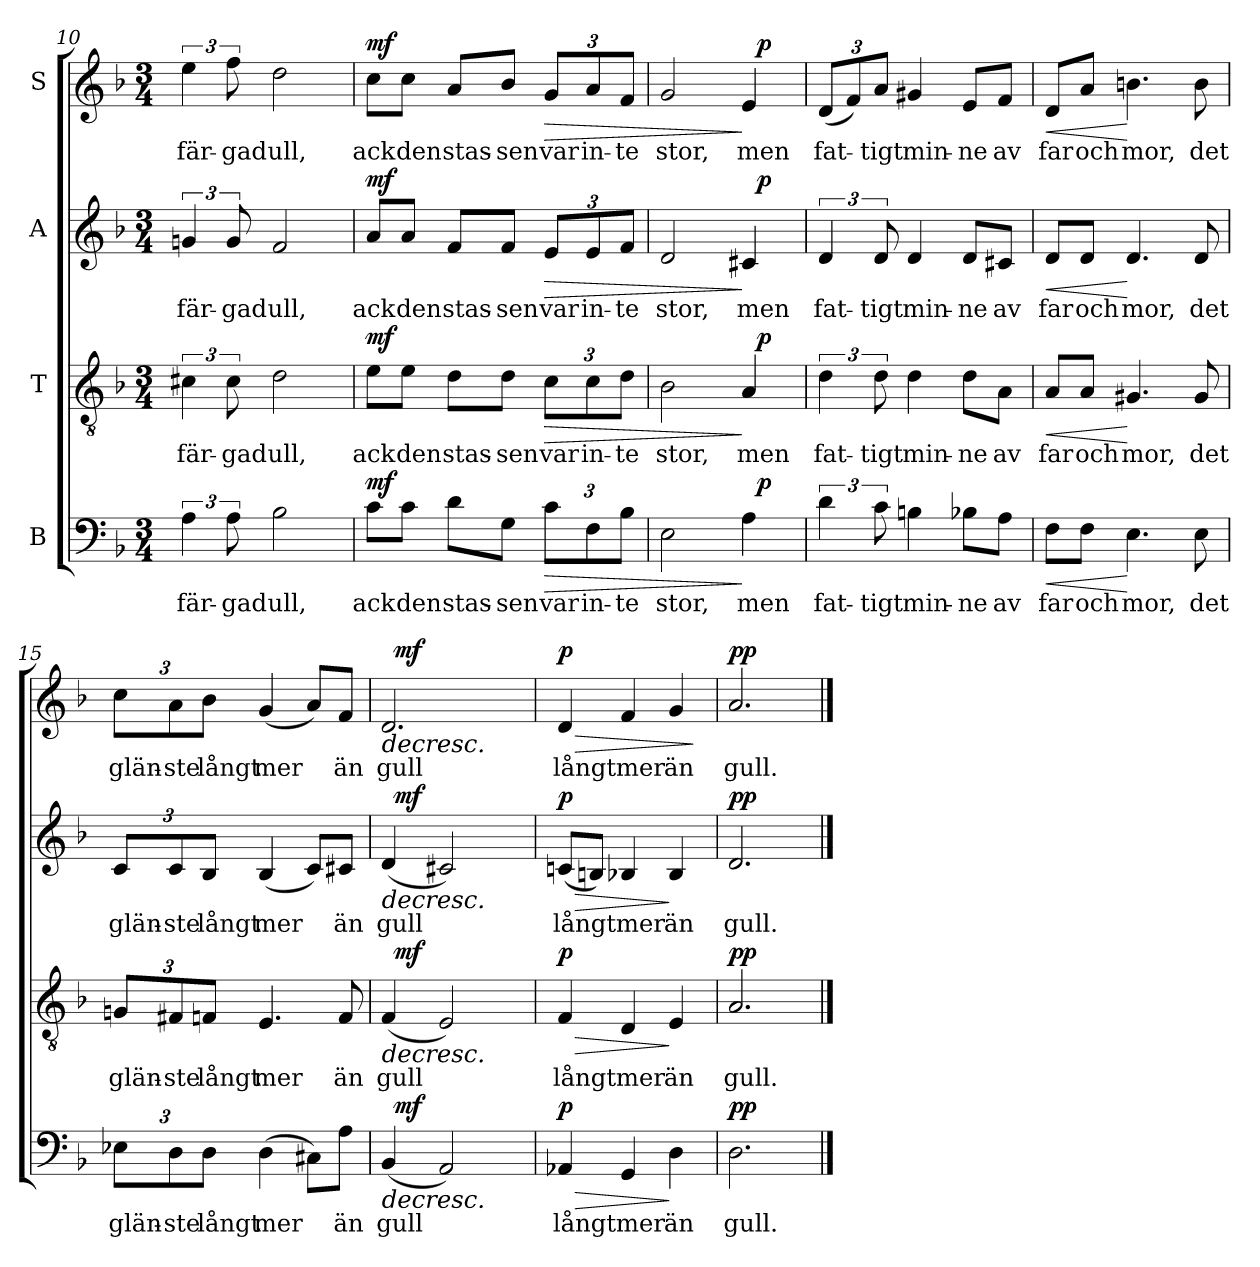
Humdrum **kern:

**kern	**text	**dynam	**kern	**text	**dynam	**kern	**text	**dynam	**kern	**text	**dynam
*part4	*part4	*part4	*part3	*part3	*part3	*part2	*part2	*part2	*part1	*part1	*part1
*staff4	*staff4	*staff4	*staff3	*staff3	*staff3	*staff2	*staff2	*staff2	*staff1	*staff1	*staff1
*I"B	*	*	*I"T	*	*	*I"A	*	*	*I"S	*	*
*clefF4	*	*	*clefGv2	*	*	*clefG2	*	*	*clefG2	*	*
*k[b-]	*	*	*k[b-]	*	*	*k[b-]	*	*	*k[b-]	*	*
*d:	*	*	*d:	*	*	*d:	*	*	*d:	*	*
*M3/4	*	*	*M3/4	*	*	*M3/4	*	*	*M3/4	*	*
=10	=10	=10	=10	=10	=10	=10	=10	=10	=10	=10	=10
!	!LO:LY:b	!	!	!LO:LY:b	!	!	!LO:LY:b	!	!	!LO:LY:b	!
6A\	fär-	.	6c#X\	fär-	.	6gni/	fär-	.	6ee\	fär-	.
!	!LO:LY:b	!	!	!LO:LY:b	!	!	!LO:LY:b	!	!	!LO:LY:b	!
12A\	-gad	.	12c#\	-gad	.	12g/	-gad	.	12ff\	-gad	.
!	!LO:LY:b	!	!	!LO:LY:b	!	!	!LO:LY:b	!	!	!LO:LY:b	!
2B-\	ull,	.	2d\	ull,	.	2f/	ull,	.	2dd\	ull,	.
=11	=11	=11	=11	=11	=11	=11	=11	=11	=11	=11	=11
!	!LO:LY:b	!LO:DY:a	!	!LO:LY:b	!LO:DY:a	!	!LO:LY:b	!LO:DY:a	!	!LO:LY:b	!LO:DY:a
8c\L	ack	mf	8e\L	ack	mf	8a/L	ack	mf	8cc\L	ack	mf
!	!LO:LY:b	!	!	!LO:LY:b	!	!	!LO:LY:b	!	!	!LO:LY:b	!
8c\J	den	.	8e\J	den	.	8a/J	den	.	8cc\J	den	.
!	!LO:LY:b	!	!	!LO:LY:b	!	!	!LO:LY:b	!	!	!LO:LY:b	!
8d\L	stas-	.	8d\L	stas-	.	8f/L	stas-	.	8a/L	stas-	.
!	!LO:LY:b	!	!	!LO:LY:b	!	!	!LO:LY:b	!	!	!LO:LY:b	!
8G\J	-sen	.	8d\J	-sen	.	8f/J	-sen	.	8b-/J	-sen	.
!	!LO:LY:b	!LO:HP:b	!	!LO:LY:b	!LO:HP:b	!	!LO:LY:b	!LO:HP:b	!	!LO:LY:b	!LO:HP:b
12c\L	var	>	12c\L	var	>	12e/L	var	>	12g/L	var	>
!	!LO:LY:b	!	!	!LO:LY:b	!	!	!LO:LY:b	!	!	!LO:LY:b	!
12F\	in-	.	12c\	in-	.	12e/	in-	.	12a/	in-	.
!	!LO:LY:b	!	!	!LO:LY:b	!	!	!LO:LY:b	!	!	!LO:LY:b	!
12B-\J	-te	.	12d\J	-te	.	12f/J	-te	.	12f/J	-te	.
=12	=12	=12	=12	=12	=12	=12	=12	=12	=12	=12	=12
!	!LO:LY:b	!	!	!LO:LY:b	!	!	!LO:LY:b	!	!	!LO:LY:b	!
*^	*	*	*^	*	*	*^	*	*	*^	*	*
2E\	2ryy	stor,	.	2B-\	2ryy	stor,	.	2d/	2ryy	stor,	.	2g/	2ryy	stor,	.
!	!	!LO:LY:b	!	!	!	!LO:LY:b	!	!	!	!LO:LY:b	!	!	!	!LO:LY:b	!
4A\	32ryy	men	]	4A/	32ryy	men	]	4c#X/	32ryy	men	]	4e/	32ryy	men	]
!	!	!	!LO:DY:a	!	!	!	!LO:DY:a	!	!	!	!LO:DY:a	!	!	!	!LO:DY:a
.	8..ryy	.	p	.	8..ryy	.	p	.	8..ryy	.	p	.	8..ryy	.	p
=13	=13	=13	=13	=13	=13	=13	=13	=13	=13	=13	=13	=13	=13	=13	=13
!	!	!LO:LY:b	!	!	!	!LO:LY:b	!	!	!	!LO:LY:b	!	!	!	!LO:LY:b	!
*v	*v	*	*	*	*	*	*	*v	*v	*	*	*v	*v	*	*
*	*	*	*v	*v	*	*	*	*	*	*	*	*
6d\	fat-	.	6d\	fat-	.	6d/	fat-	.	(<12d/L	fat-	.
.	.	.	.	.	.	.	.	.	12f/)	.	.
!	!LO:LY:b	!	!	!LO:LY:b	!	!	!LO:LY:b	!	!	!LO:LY:b	!
12c\	-tigt	.	12d\	-tigt	.	12d/	-tigt	.	12a/J	-tigt	.
!	!LO:LY:b	!	!	!LO:LY:b	!	!	!LO:LY:b	!	!	!LO:LY:b	!
4Bn\	min-	.	4d\	min-	.	4d/	min-	.	4g#X/	min-	.
!	!LO:LY:b	!	!	!LO:LY:b	!	!	!LO:LY:b	!	!	!LO:LY:b	!
8B-X\L	-ne	.	8d\L	-ne	.	8d/L	-ne	.	8e/L	-ne	.
!	!LO:LY:b	!	!	!LO:LY:b	!	!	!LO:LY:b	!	!	!LO:LY:b	!
8A\J	av	.	8A\J	av	.	8c#X/J	av	.	8f/J	av	.
!!LO:LB:g=z
=14	=14	=14	=14	=14	=14	=14	=14	=14	=14	=14	=14
!	!LO:LY:b	!LO:HP:b	!	!LO:LY:b	!LO:HP:b	!	!LO:LY:b	!LO:HP:b	!	!LO:LY:b	!LO:HP:b
8F\L	far	<	8A/L	far	<	8d/L	far	<	8d/L	far	<
!	!LO:LY:b	!	!	!LO:LY:b	!	!	!LO:LY:b	!	!	!LO:LY:b	!
8F\J	och	.	8A/J	och	.	8d/J	och	.	8a/J	och	.
!	!LO:LY:b	!	!	!LO:LY:b	!	!	!LO:LY:b	!	!	!LO:LY:b	!
4.E\	mor,	[	4.G#X/	mor,	[	4.d/	mor,	[	4.bn\	mor,	[
!	!LO:LY:b	!	!	!LO:LY:b	!	!	!LO:LY:b	!	!	!LO:LY:b	!
8E\	det	.	8G#/	det	.	8d/	det	.	8b\	det	.
=15	=15	=15	=15	=15	=15	=15	=15	=15	=15	=15	=15
!	!LO:LY:b	!	!	!LO:LY:b	!	!	!LO:LY:b	!	!	!LO:LY:b	!
12E-X\L	glän-	.	12Gni/L	glän-	.	12c/L	glän-	.	12cc\L	glän-	.
!	!LO:LY:b	!	!	!LO:LY:b	!	!	!LO:LY:b	!	!	!LO:LY:b	!
12D\	-ste	.	12F#X/	-ste	.	12c/	-ste	.	12a\	-ste	.
!	!LO:LY:b	!	!	!LO:LY:b	!	!	!LO:LY:b	!	!	!LO:LY:b	!
12D\J	långt	.	12Fn/J	långt	.	12B-/J	långt	.	12b-\J	långt	.
!	!LO:LY:b	!	!	!LO:LY:b	!	!	!LO:LY:b	!	!	!LO:LY:b	!
(>4D\	mer	.	4.E/	mer	.	(<4B-/	mer	.	(<4g/	mer	.
8C#X\L)	.	.	.	.	.	8c/L)	.	.	8a/L)	.	.
!	!LO:LY:b	!	!	!LO:LY:b	!	!	!LO:LY:b	!	!	!LO:LY:b	!
8A\J	än	.	8F/	än	.	8c#X/J	än	.	8f/J	än	.
=16	=16	=16	=16	=16	=16	=16	=16	=16	=16	=16	=16
!	!LO:LY:b	!LO:HP:b	!	!LO:LY:b	!LO:HP:b	!	!LO:LY:b	!LO:HP:b	!	!LO:LY:b	!LO:HP:b
*^	*	*	*^	*	*	*^	*	*	*^	*	*
(<4BB-/	32ryy	gull	>	(<4F/	32ryy	gull	>	(<4d/	32ryy	gull	>	2.d/	32ryy	gull	>
!	!	!	!LO:DY:a	!	!	!	!LO:DY:a	!	!	!	!LO:DY:a	!	!	!	!LO:DY:a
.	2ryy	.	mf	.	2ryy	.	mf	.	2ryy	.	mf	.	2ryy	.	mf
2AA/)	.	.	]	2E/)	.	.	.	2c#X/)	.	.	.	.	.	.	.
.	8..ryy	.	.	.	8..ryy	.	.	.	8..ryy	.	.	.	8..ryy	.	.
.	.	.	.	.	.	.	]	.	.	.	]	.	.	.	]
=17	=17	=17	=17	=17	=17	=17	=17	=17	=17	=17	=17	=17	=17	=17	=17
!	!	!LO:LY:b	!LO:HP:b	!	!	!LO:LY:b	!LO:HP:b	!	!	!LO:LY:b	!LO:HP:b	!	!	!LO:LY:b	!LO:HP:b
!	!	!	!LO:DY:n=1:a	!	!	!	!LO:DY:n=1:a	!	!	!	!LO:DY:n=1:a	!	!	!	!LO:DY:n=1:a
*v	*v	*	*	*	*	*	*	*v	*v	*	*	*v	*v	*	*
*	*	*	*v	*v	*	*	*	*	*	*	*	*
4AA-X/	långt	> p	4F/	långt	> p	(<8cni/L	långt	> p	4d/	långt	> p
.	.	.	.	.	.	8Bn/J)	.	.	.	.	.
!	!LO:LY:b	!	!	!LO:LY:b	!	!	!LO:LY:b	!	!	!LO:LY:b	!
4GG/	mer	.	4D/	mer	.	4B-X/	mer	.	4f/	mer	.
!	!LO:LY:b	!	!	!LO:LY:b	!	!	!LO:LY:b	!	!	!LO:LY:b	!
4D\	än	]	4E/	än	]	4B-/	än	]	4g/	än	.
.	.	.	.	.	.	.	.	.	.	.	]
=18	=18	=18	=18	=18	=18	=18	=18	=18	=18	=18	=18
!	!LO:LY:b	!LO:DY:a	!	!LO:LY:b	!LO:DY:a	!	!LO:LY:b	!LO:DY:a	!	!LO:LY:b	!LO:DY:a
2.D\	gull.	pp	2.A/	gull.	pp	2.d/	gull.	pp	2.a/	gull.	pp
==	==	==	==	==	==	==	==	==	==	==	==
*-	*-	*-	*-	*-	*-	*-	*-	*-	*-	*-	*-
